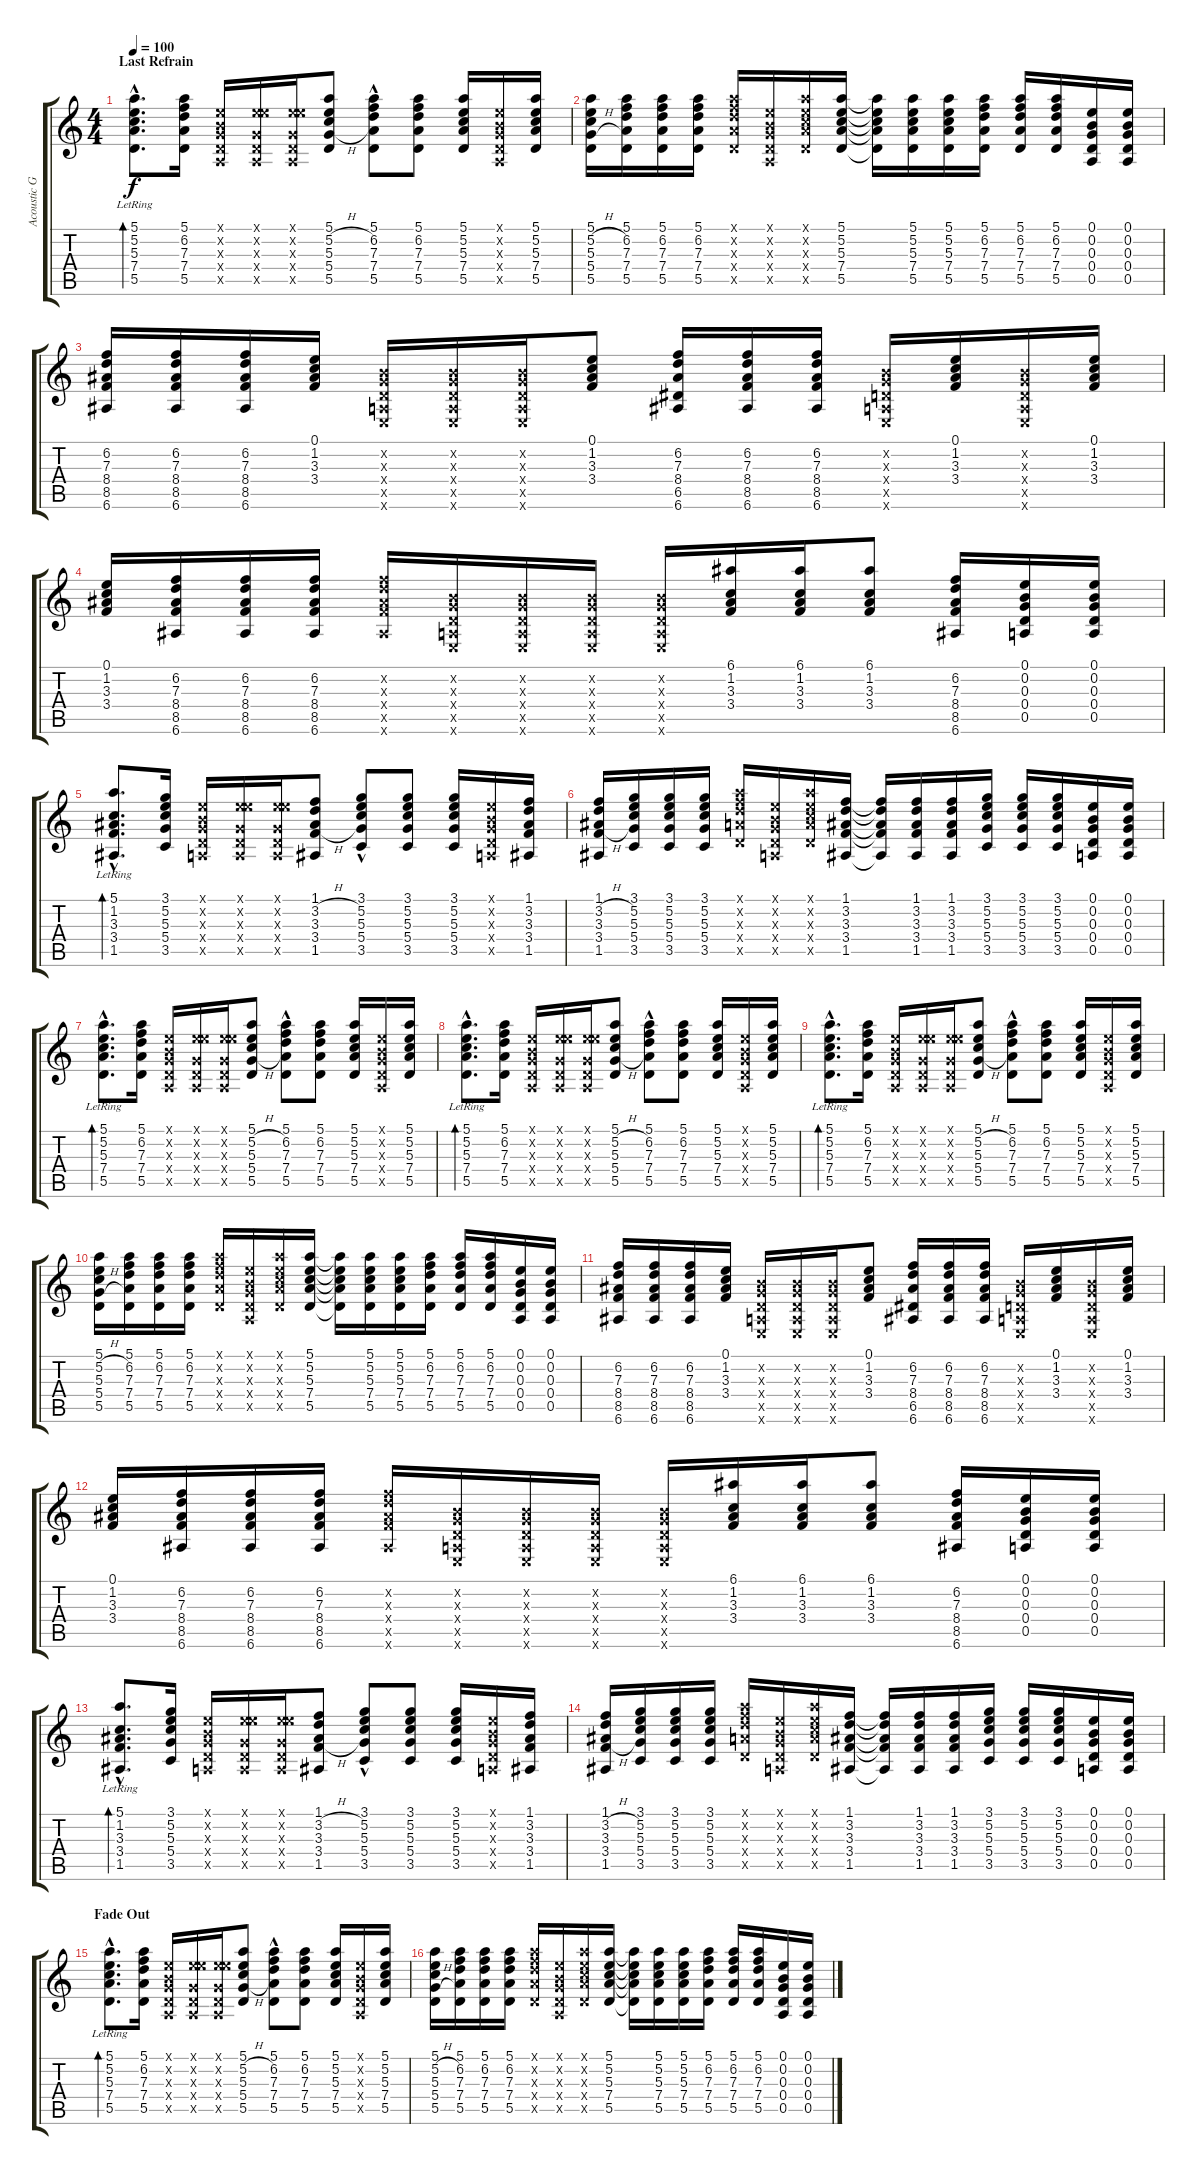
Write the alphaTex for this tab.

\track ("Acoustic Guitar" "Acoustic G") {instrument acousticguitarnylon}
\staff {score tabs}
\tuning (E4 B3 G3 D3 A2 E2) {hide}
\ts (4 4)
\section ("" "Last Refrain")
\tempo 100
\clef g2
\ks c
(5.1{hac} 5.2 5.3{hac} 7.4{hac} 5.5{hac lr}).8{d bd 60 dy f} (5.1 6.2 7.3 7.4 5.5).16 (0.1{x} 0.2{x} 0.3{x} 0.4{x} 0.5{x}).16 (0.1{x} 5.2{x} 0.3{x} 0.4{x} 0.5{x}).16 (0.1{x} 5.2{x} 0.3{x} 0.4{x} 0.5{x}).16 (5.1 5.2{h} 5.3{h} 5.4{h} 5.5).8 (5.1 6.2{hac} 7.3{hac} 7.4 5.5).8 (5.1 6.2 7.3 7.4 5.5).8 (5.1 5.2 5.3 7.4 5.5).16 (0.1{x} 0.2{x} 0.3{x} 0.4{x} 0.5{x}).16 (5.1 5.2 5.3 7.4 5.5).16 |
(5.1 5.2{h} 5.3{h} 5.4{h} 5.5).16 (5.1 6.2 7.3 7.4 5.5).16 (5.1 6.2 7.3 7.4 5.5).16 (5.1 6.2 7.3 7.4 5.5).16 (5.1{x} 6.2{x} 7.3{x} 7.4{x} 5.5{x}).16 (0.1{x} 0.2{x} 0.3{x} 0.4{x} 0.5{x}).16 (5.1{x} 5.2{x} 5.3{x} 7.4{x} 5.5{x}).16 (5.1 5.2 5.3 7.4 5.5).16 (5.1{t} 5.2{t} 5.3{t} 7.4{t} 5.5{t}).16 (5.1 5.2 5.3 7.4 5.5).16 (5.1 5.2 5.3 7.4 5.5).16 (5.1 6.2 7.3 7.4 5.5).16 (5.1 6.2 7.3 7.4 5.5).16 (5.1 6.2 7.3 7.4 5.5).16 (0.1 0.2 0.3 0.4 0.5).16 (0.1 0.2 0.3 0.4 0.5).16 |
(6.2 7.3 8.4 8.5 6.6).16 (6.2 7.3 8.4 8.5 6.6).16 (6.2 7.3 8.4 8.5 6.6).16 (0.1 1.2 3.3 3.4).16 (0.2{x} 0.3{x} 0.4{x} 0.5{x} 0.6{x}).16 (0.2{x} 0.3{x} 0.4{x} 0.5{x} 0.6{x}).16 (0.2{x} 0.3{x} 0.4{x} 0.5{x} 0.6{x}).16 (0.1 1.2 3.3 3.4).8 (6.2 7.3 8.4 6.5 6.6).16 (6.2 7.3 8.4 8.5 6.6).16 (6.2 7.3 8.4 8.5 6.6).16 (0.2{x} 0.3{x} 0.4{x} 0.5{x} 0.6{x}).16 (0.1 1.2 3.3 3.4).16 (0.2{x} 0.3{x} 0.4{x} 0.5{x} 0.6{x}).16 (0.1 1.2 3.3 3.4).16 |
(0.1 1.2 3.3 3.4).16 (6.2 7.3 8.4 8.5 6.6).16 (6.2 7.3 8.4 8.5 6.6).16 (6.2 7.3 8.4 8.5 6.6).16 (6.2{x} 7.3{x} 8.4{x} 8.5{x} 6.6{x}).16 (0.2{x} 0.3{x} 0.4{x} 0.5{x} 0.6{x}).16 (0.2{x} 0.3{x} 0.4{x} 0.5{x} 0.6{x}).16 (0.2{x} 0.3{x} 0.4{x} 0.5{x} 0.6{x}).16 (0.2{x} 0.3{x} 0.4{x} 0.5{x} 0.6{x}).16 (6.1 1.2 3.3 3.4).16 (6.1 1.2 3.3 3.4).16 (6.1 1.2 3.3 3.4).8 (6.2 7.3 8.4 8.5 6.6).16 (0.1 0.2 0.3 0.4 0.5).16 (0.1 0.2 0.3 0.4 0.5).16 |
(5.1{hac} 1.2 3.3{hac} 3.4{hac} 1.5{hac lr}).8{d bd 60} (3.1 5.2 5.3 5.4 3.5).16 (0.1{x} 0.2{x} 0.3{x} 0.4{x} 0.5{x}).16 (0.1{x} 5.2{x} 0.3{x} 0.4{x} 0.5{x}).16 (0.1{x} 5.2{x} 0.3{x} 0.4{x} 0.5{x}).16 (1.1 3.2{h} 3.3{h} 3.4{h} 1.5).8 (3.1 5.2{hac} 5.3{hac} 5.4 3.5).8 (3.1 5.2 5.3 5.4 3.5).8 (3.1 5.2 5.3 5.4 3.5).16 (0.1{x} 0.2{x} 0.3{x} 0.4{x} 0.5{x}).16 (1.1 3.2 3.3 3.4 1.5).16 |
(1.1 3.2{h} 3.3{h} 3.4{h} 1.5).16 (3.1 5.2 5.3 5.4 3.5).16 (3.1 5.2 5.3 5.4 3.5).16 (3.1 5.2 5.3 5.4 3.5).16 (5.1{x} 6.2{x} 7.3{x} 7.4{x} 5.5{x}).16 (0.1{x} 0.2{x} 0.3{x} 0.4{x} 0.5{x}).16 (5.1{x} 5.2{x} 5.3{x} 7.4{x} 5.5{x}).16 (1.1 3.2 3.3 3.4 1.5).16 (1.1{t} 3.2{t} 3.3{t} 3.4{t} 1.5{t}).16 (1.1 3.2 3.3 3.4 1.5).16 (1.1 3.2 3.3 3.4 1.5).16 (3.1 5.2 5.3 5.4 3.5).16 (3.1 5.2 5.3 5.4 3.5).16 (3.1 5.2 5.3 5.4 3.5).16 (0.1 0.2 0.3 0.4 0.5).16 (0.1 0.2 0.3 0.4 0.5).16 |
(5.1{hac} 5.2 5.3{hac} 7.4{hac} 5.5{hac lr}).8{d bd 60} (5.1 6.2 7.3 7.4 5.5).16 (0.1{x} 0.2{x} 0.3{x} 0.4{x} 0.5{x}).16 (0.1{x} 5.2{x} 0.3{x} 0.4{x} 0.5{x}).16 (0.1{x} 5.2{x} 0.3{x} 0.4{x} 0.5{x}).16 (5.1 5.2{h} 5.3{h} 5.4{h} 5.5).8 (5.1 6.2{hac} 7.3{hac} 7.4 5.5).8 (5.1 6.2 7.3 7.4 5.5).8 (5.1 5.2 5.3 7.4 5.5).16 (0.1{x} 0.2{x} 0.3{x} 0.4{x} 0.5{x}).16 (5.1 5.2 5.3 7.4 5.5).16 |
(5.1{hac} 5.2 5.3{hac} 7.4{hac} 5.5{hac lr}).8{d bd 60} (5.1 6.2 7.3 7.4 5.5).16 (0.1{x} 0.2{x} 0.3{x} 0.4{x} 0.5{x}).16 (0.1{x} 5.2{x} 0.3{x} 0.4{x} 0.5{x}).16 (0.1{x} 5.2{x} 0.3{x} 0.4{x} 0.5{x}).16 (5.1 5.2{h} 5.3{h} 5.4{h} 5.5).8 (5.1 6.2{hac} 7.3{hac} 7.4 5.5).8 (5.1 6.2 7.3 7.4 5.5).8 (5.1 5.2 5.3 7.4 5.5).16 (0.1{x} 0.2{x} 0.3{x} 0.4{x} 0.5{x}).16 (5.1 5.2 5.3 7.4 5.5).16 |
(5.1{hac} 5.2 5.3{hac} 7.4{hac} 5.5{hac lr}).8{d bd 60} (5.1 6.2 7.3 7.4 5.5).16 (0.1{x} 0.2{x} 0.3{x} 0.4{x} 0.5{x}).16 (0.1{x} 5.2{x} 0.3{x} 0.4{x} 0.5{x}).16 (0.1{x} 5.2{x} 0.3{x} 0.4{x} 0.5{x}).16 (5.1 5.2{h} 5.3{h} 5.4{h} 5.5).8 (5.1 6.2{hac} 7.3{hac} 7.4 5.5).8 (5.1 6.2 7.3 7.4 5.5).8 (5.1 5.2 5.3 7.4 5.5).16 (0.1{x} 0.2{x} 0.3{x} 0.4{x} 0.5{x}).16 (5.1 5.2 5.3 7.4 5.5).16 |
(5.1 5.2{h} 5.3{h} 5.4{h} 5.5).16 (5.1 6.2 7.3 7.4 5.5).16 (5.1 6.2 7.3 7.4 5.5).16 (5.1 6.2 7.3 7.4 5.5).16 (5.1{x} 6.2{x} 7.3{x} 7.4{x} 5.5{x}).16 (0.1{x} 0.2{x} 0.3{x} 0.4{x} 0.5{x}).16 (5.1{x} 5.2{x} 5.3{x} 7.4{x} 5.5{x}).16 (5.1 5.2 5.3 7.4 5.5).16 (5.1{t} 5.2{t} 5.3{t} 7.4{t} 5.5{t}).16 (5.1 5.2 5.3 7.4 5.5).16 (5.1 5.2 5.3 7.4 5.5).16 (5.1 6.2 7.3 7.4 5.5).16 (5.1 6.2 7.3 7.4 5.5).16 (5.1 6.2 7.3 7.4 5.5).16 (0.1 0.2 0.3 0.4 0.5).16 (0.1 0.2 0.3 0.4 0.5).16 |
(6.2 7.3 8.4 8.5 6.6).16 (6.2 7.3 8.4 8.5 6.6).16 (6.2 7.3 8.4 8.5 6.6).16 (0.1 1.2 3.3 3.4).16 (0.2{x} 0.3{x} 0.4{x} 0.5{x} 0.6{x}).16 (0.2{x} 0.3{x} 0.4{x} 0.5{x} 0.6{x}).16 (0.2{x} 0.3{x} 0.4{x} 0.5{x} 0.6{x}).16 (0.1 1.2 3.3 3.4).8 (6.2 7.3 8.4 6.5 6.6).16 (6.2 7.3 8.4 8.5 6.6).16 (6.2 7.3 8.4 8.5 6.6).16 (0.2{x} 0.3{x} 0.4{x} 0.5{x} 0.6{x}).16 (0.1 1.2 3.3 3.4).16 (0.2{x} 0.3{x} 0.4{x} 0.5{x} 0.6{x}).16 (0.1 1.2 3.3 3.4).16 |
(0.1 1.2 3.3 3.4).16 (6.2 7.3 8.4 8.5 6.6).16 (6.2 7.3 8.4 8.5 6.6).16 (6.2 7.3 8.4 8.5 6.6).16 (6.2{x} 7.3{x} 8.4{x} 8.5{x} 6.6{x}).16 (0.2{x} 0.3{x} 0.4{x} 0.5{x} 0.6{x}).16 (0.2{x} 0.3{x} 0.4{x} 0.5{x} 0.6{x}).16 (0.2{x} 0.3{x} 0.4{x} 0.5{x} 0.6{x}).16 (0.2{x} 0.3{x} 0.4{x} 0.5{x} 0.6{x}).16 (6.1 1.2 3.3 3.4).16 (6.1 1.2 3.3 3.4).16 (6.1 1.2 3.3 3.4).8 (6.2 7.3 8.4 8.5 6.6).16 (0.1 0.2 0.3 0.4 0.5).16 (0.1 0.2 0.3 0.4 0.5).16 |
(5.1{hac} 1.2 3.3{hac} 3.4{hac} 1.5{hac lr}).8{d bd 60} (3.1 5.2 5.3 5.4 3.5).16 (0.1{x} 0.2{x} 0.3{x} 0.4{x} 0.5{x}).16 (0.1{x} 5.2{x} 0.3{x} 0.4{x} 0.5{x}).16 (0.1{x} 5.2{x} 0.3{x} 0.4{x} 0.5{x}).16 (1.1 3.2{h} 3.3{h} 3.4{h} 1.5).8 (3.1 5.2{hac} 5.3{hac} 5.4 3.5).8 (3.1 5.2 5.3 5.4 3.5).8 (3.1 5.2 5.3 5.4 3.5).16 (0.1{x} 0.2{x} 0.3{x} 0.4{x} 0.5{x}).16 (1.1 3.2 3.3 3.4 1.5).16 |
(1.1 3.2{h} 3.3{h} 3.4{h} 1.5).16 (3.1 5.2 5.3 5.4 3.5).16 (3.1 5.2 5.3 5.4 3.5).16 (3.1 5.2 5.3 5.4 3.5).16 (5.1{x} 6.2{x} 7.3{x} 7.4{x} 5.5{x}).16 (0.1{x} 0.2{x} 0.3{x} 0.4{x} 0.5{x}).16 (5.1{x} 5.2{x} 5.3{x} 7.4{x} 5.5{x}).16 (1.1 3.2 3.3 3.4 1.5).16 (1.1{t} 3.2{t} 3.3{t} 3.4{t} 1.5{t}).16 (1.1 3.2 3.3 3.4 1.5).16 (1.1 3.2 3.3 3.4 1.5).16 (3.1 5.2 5.3 5.4 3.5).16 (3.1 5.2 5.3 5.4 3.5).16 (3.1 5.2 5.3 5.4 3.5).16 (0.1 0.2 0.3 0.4 0.5).16 (0.1 0.2 0.3 0.4 0.5).16 |
\section ("" "Fade Out")
(5.1{hac} 5.2 5.3{hac} 7.4{hac} 5.5{hac lr}).8{d bd 60} (5.1 6.2 7.3 7.4 5.5).16 (0.1{x} 0.2{x} 0.3{x} 0.4{x} 0.5{x}).16 (0.1{x} 5.2{x} 0.3{x} 0.4{x} 0.5{x}).16 (0.1{x} 5.2{x} 0.3{x} 0.4{x} 0.5{x}).16 (5.1 5.2{h} 5.3{h} 5.4{h} 5.5).8 (5.1 6.2{hac} 7.3{hac} 7.4 5.5).8 (5.1 6.2 7.3 7.4 5.5).8 (5.1 5.2 5.3 7.4 5.5).16 (0.1{x} 0.2{x} 0.3{x} 0.4{x} 0.5{x}).16 (5.1 5.2 5.3 7.4 5.5).16 |
(5.1 5.2{h} 5.3{h} 5.4{h} 5.5).16 (5.1 6.2 7.3 7.4 5.5).16 (5.1 6.2 7.3 7.4 5.5).16 (5.1 6.2 7.3 7.4 5.5).16 (5.1{x} 6.2{x} 7.3{x} 7.4{x} 5.5{x}).16 (0.1{x} 0.2{x} 0.3{x} 0.4{x} 0.5{x}).16 (5.1{x} 5.2{x} 5.3{x} 7.4{x} 5.5{x}).16 (5.1 5.2 5.3 7.4 5.5).16 (5.1{t} 5.2{t} 5.3{t} 7.4{t} 5.5{t}).16 (5.1 5.2 5.3 7.4 5.5).16 (5.1 5.2 5.3 7.4 5.5).16 (5.1 6.2 7.3 7.4 5.5).16 (5.1 6.2 7.3 7.4 5.5).16 (5.1 6.2 7.3 7.4 5.5).16 (0.1 0.2 0.3 0.4 0.5).16 (0.1 0.2 0.3 0.4 0.5).16
